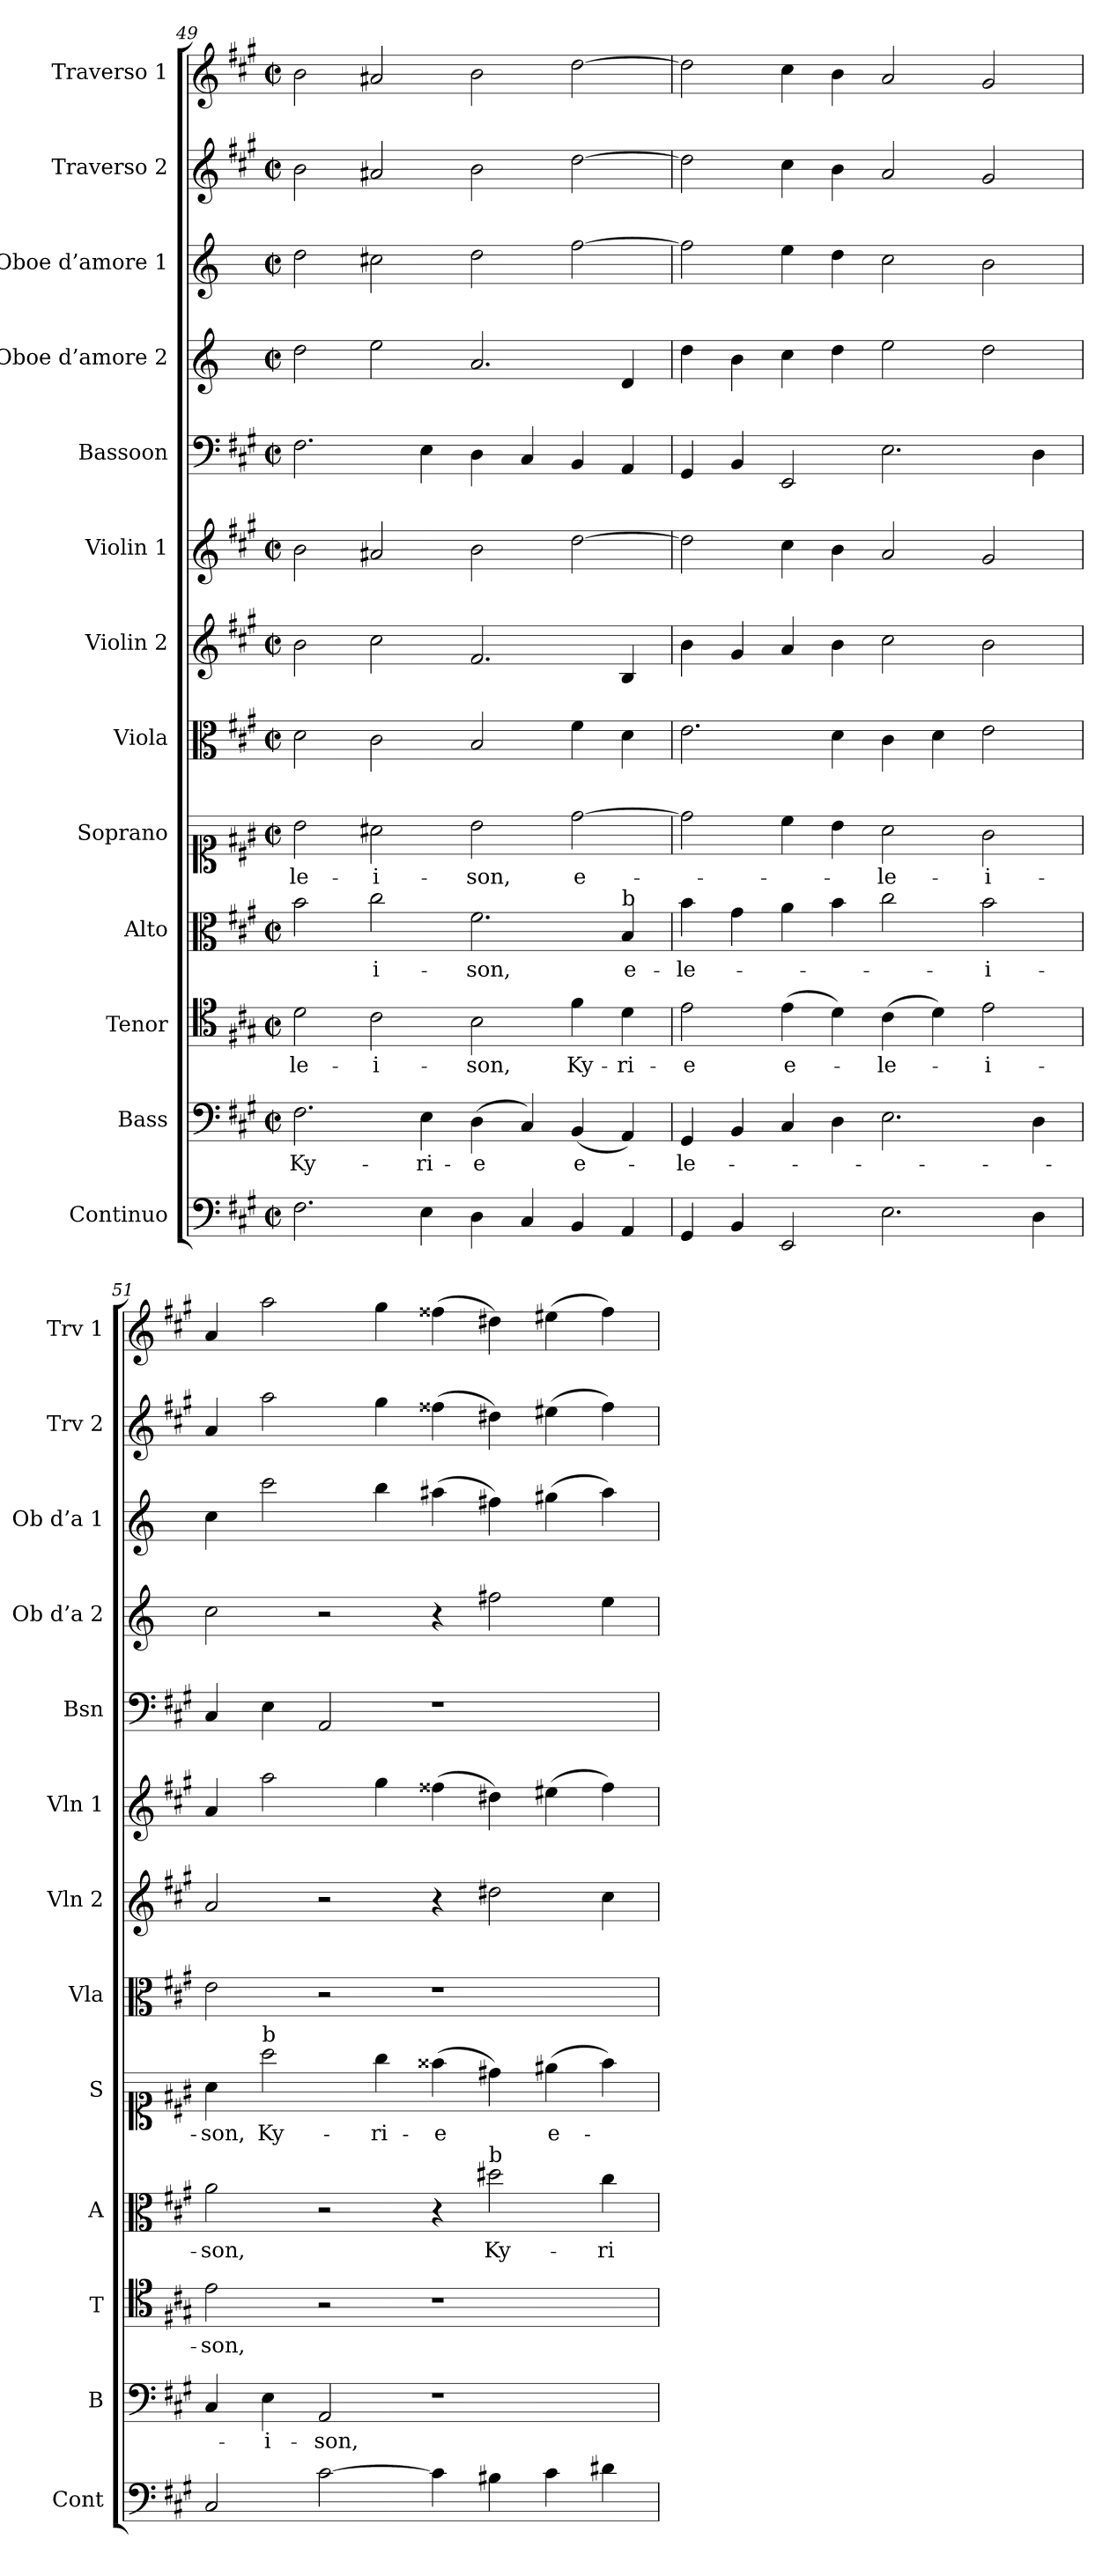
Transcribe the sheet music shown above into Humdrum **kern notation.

**kern	**kern	**text	**kern	**text	**kern	**text	**kern	**text	**kern	**kern	**kern	**kern	**kern	**kern	**kern	**kern
*part13	*part12	*part12	*part11	*part11	*part10	*part10	*part9	*part9	*part8	*part7	*part6	*part5	*part4	*part3	*part2	*part1
*staff13	*staff12	*staff12	*staff11	*staff11	*staff10	*staff10	*staff9	*staff9	*staff8	*staff7	*staff6	*staff5	*staff4	*staff3	*staff2	*staff1
*I"Continuo	*I"Bass	*	*I"Tenor	*	*I"Alto	*	*I"Soprano	*	*I"Viola	*I"Violin 2	*I"Violin 1	*I"Bassoon	*I"Oboe d’amore 2	*I"Oboe d’amore 1	*I"Traverso 2	*I"Traverso 1
*I'Cont	*I'B	*	*I'T	*	*I'A	*	*I'S	*	*I'Vla	*I'Vln 2	*I'Vln 1	*I'Bsn	*I'Ob d’a 2	*I'Ob d’a 1	*I'Trv 2	*I'Trv 1
*clefF4	*clefF4	*	*clefC4	*	*clefC3	*	*clefC1	*	*clefC3	*clefG2	*clefG2	*clefF4	*clefG2	*clefG2	*clefG2	*clefG2
*	*	*	*	*	*	*	*	*	*	*	*	*	*ITrd2c3	*ITrd2c3	*	*
*k[f#c#g#]	*k[f#c#g#]	*	*k[f#c#g#]	*	*k[f#c#g#]	*	*k[f#c#g#]	*	*k[f#c#g#]	*k[f#c#g#]	*k[f#c#g#]	*k[f#c#g#]	*k[f#c#g#]	*k[f#c#g#]	*k[f#c#g#]	*k[f#c#g#]
*M4/2	*M4/2	*	*M4/2	*	*M4/2	*	*M4/2	*	*M4/2	*M4/2	*M4/2	*M4/2	*M4/2	*M4/2	*M4/2	*M4/2
*met(c|)	*met(c|)	*	*met(c|)	*	*met(c|)	*	*met(c|)	*	*met(c|)	*met(c|)	*met(c|)	*met(c|)	*met(c|)	*met(c|)	*met(c|)	*met(c|)
=49	=49	=49	=49	=49	=49	=49	=49	=49	=49	=49	=49	=49	=49	=49	=49	=49
!	!	!LO:LY:b	!	!LO:LY:b	!	!	!	!LO:LY:b	!	!	!	!	!	!	!	!
2.F#\	2.F#\	Ky-	2d\	-le-	2b\	.	2b\	-le-	2d\	2b\	2b\	2.F#\	2b\	2b\	2b\	2b\
!	!	!	!	!LO:LY:b	!	!LO:LY:b	!	!LO:LY:b	!	!	!	!	!	!	!	!
.	.	.	2c#\	-i-	2cc#\	-i-	2a#X\	-i-	2c#\	2cc#\	2a#X/	.	2cc#\	2a#X\	2a#X/	2a#X/
!	!	!LO:LY:b	!	!	!	!	!	!	!	!	!	!	!	!	!	!
4E\	4E\	-ri-	.	.	.	.	.	.	.	.	.	4E\	.	.	.	.
!	!	!LO:LY:b	!	!LO:LY:b	!	!LO:LY:b	!	!LO:LY:b	!	!	!	!	!	!	!	!
4D\	(4D\	-e	2B\	-son,	2.f#\	-son,	2b\	-son,	2B/	2.f#/	2b\	4D\	2.f#/	2b\	2b\	2b\
4C#/	4C#/)	.	.	.	.	.	.	.	.	.	.	4C#/	.	.	.	.
!	!	!LO:LY:b	!	!LO:LY:b	!	!	!	!LO:LY:b	!	!	!	!	!	!	!	!
4BB/	(4BB/	e-	4f#\	Ky-	.	.	[2dd\	e-	4f#\	.	[2dd\	4BB/	.	[2dd\	[2dd\	[2dd\
!	!	!	!	!	!LO:TX:a:t=b	!	!	!	!	!	!	!	!	!	!	!
!	!	!	!	!LO:LY:b	!	!LO:LY:b	!	!	!	!	!	!	!	!	!	!
4AA/	4AA/)	.	4d\	-ri-	4B/	e-	.	.	4d\	4B/	.	4AA/	4B/	.	.	.
!!LO:PB:g=z
=50	=50	=50	=50	=50	=50	=50	=50	=50	=50	=50	=50	=50	=50	=50	=50	=50
!	!	!LO:LY:b	!	!LO:LY:b	!	!LO:LY:b	!	!	!	!	!	!	!	!	!	!
4GG#/	4GG#/	-le-	2e\	-e	4b\	-le-	2dd\]	.	2.e\	4b\	2dd\]	4GG#/	4b\	2dd\]	2dd\]	2dd\]
4BB/	4BB/	.	.	.	4g#\	.	.	.	.	4g#/	.	4BB/	4g#\	.	.	.
!	!	!	!	!LO:LY:b	!	!	!	!	!	!	!	!	!	!	!	!
2EE/	4C#/	.	(4e\	e-	4a\	.	4cc#\	.	.	4a/	4cc#\	2EE/	4a\	4cc#\	4cc#\	4cc#\
.	4D\	.	4d\)	.	4b\	.	4b\	.	4d\	4b\	4b\	.	4b\	4b\	4b\	4b\
!	!	!	!	!LO:LY:b	!	!	!	!LO:LY:b	!	!	!	!	!	!	!	!
2.E\	2.E\	.	(4c#\	-le-	2cc#\	.	2a\	-le-	4c#\	2cc#\	2a/	2.E\	2cc#\	2a\	2a/	2a/
.	.	.	4d\)	.	.	.	.	.	4d\	.	.	.	.	.	.	.
!	!	!	!	!LO:LY:b	!	!LO:LY:b	!	!LO:LY:b	!	!	!	!	!	!	!	!
.	.	.	2e\	-i-	2b\	-i-	2g#\	-i-	2e\	2b\	2g#/	.	2b\	2g#\	2g#/	2g#/
4D\	4D\	.	.	.	.	.	.	.	.	.	.	4D\	.	.	.	.
=51	=51	=51	=51	=51	=51	=51	=51	=51	=51	=51	=51	=51	=51	=51	=51	=51
!	!	!	!	!LO:LY:b	!	!LO:LY:b	!	!LO:LY:b	!	!	!	!	!	!	!	!
2C#/	4C#/	.	2e\	-son,	2a\	-son,	4a\	-son,	2e\	2a/	4a/	4C#/	2a\	4a\	4a/	4a/
!	!	!	!	!	!	!	!LO:TX:a:t=b	!	!	!	!	!	!	!	!	!
!	!	!LO:LY:b	!	!	!	!	!	!LO:LY:b	!	!	!	!	!	!	!	!
.	4E\	i-	.	.	.	.	2aa\	Ky-	.	.	2aa\	4E\	.	2aa\	2aa\	2aa\
!	!	!LO:LY:b	!	!	!	!	!	!	!	!	!	!	!	!	!	!
[2c#\	2AA/	-son,	2r	.	2r	.	.	.	2r	2r	.	2AA/	2r	.	.	.
!	!	!	!	!	!	!	!	!LO:LY:b	!	!	!	!	!	!	!	!
.	.	.	.	.	.	.	4gg#\	-ri-	.	.	4gg#\	.	.	4gg#\	4gg#\	4gg#\
!	!	!	!	!	!	!	!	!LO:LY:b	!	!	!	!	!	!	!	!
4c#\]	1r	.	1r	.	4r	.	(4ff##X\	-e	1r	4r	(4ff##X\	1r	4r	(4ff##X\	(4ff##X\	(4ff##X\
!	!	!	!	!	!LO:TX:a:t=b	!	!	!	!	!	!	!	!	!	!	!
!	!	!	!	!	!	!LO:LY:b	!	!	!	!	!	!	!	!	!	!
4B#X\	.	.	.	.	2dd#X\	Ky-	4dd#X\)	.	.	2dd#X\	4dd#X\)	.	2dd#X\	4dd#X\)	4dd#X\)	4dd#X\)
!	!	!	!	!	!	!	!	!LO:LY:b	!	!	!	!	!	!	!	!
4c#\	.	.	.	.	.	.	(4ee#X\	e-	.	.	(4ee#X\	.	.	(4ee#X\	(4ee#X\	(4ee#X\
!	!	!	!	!	!	!LO:LY:b	!	!	!	!	!	!	!	!	!	!
4d#X\	.	.	.	.	4cc#\	-ri-	4ff##\)	.	.	4cc#\	4ff##\)	.	4cc#\	4ff##\)	4ff##\)	4ff##\)
=	=	=	=	=	=	=	=	=	=	=	=	=	=	=	=	=
*-	*-	*-	*-	*-	*-	*-	*-	*-	*-	*-	*-	*-	*-	*-	*-	*-
